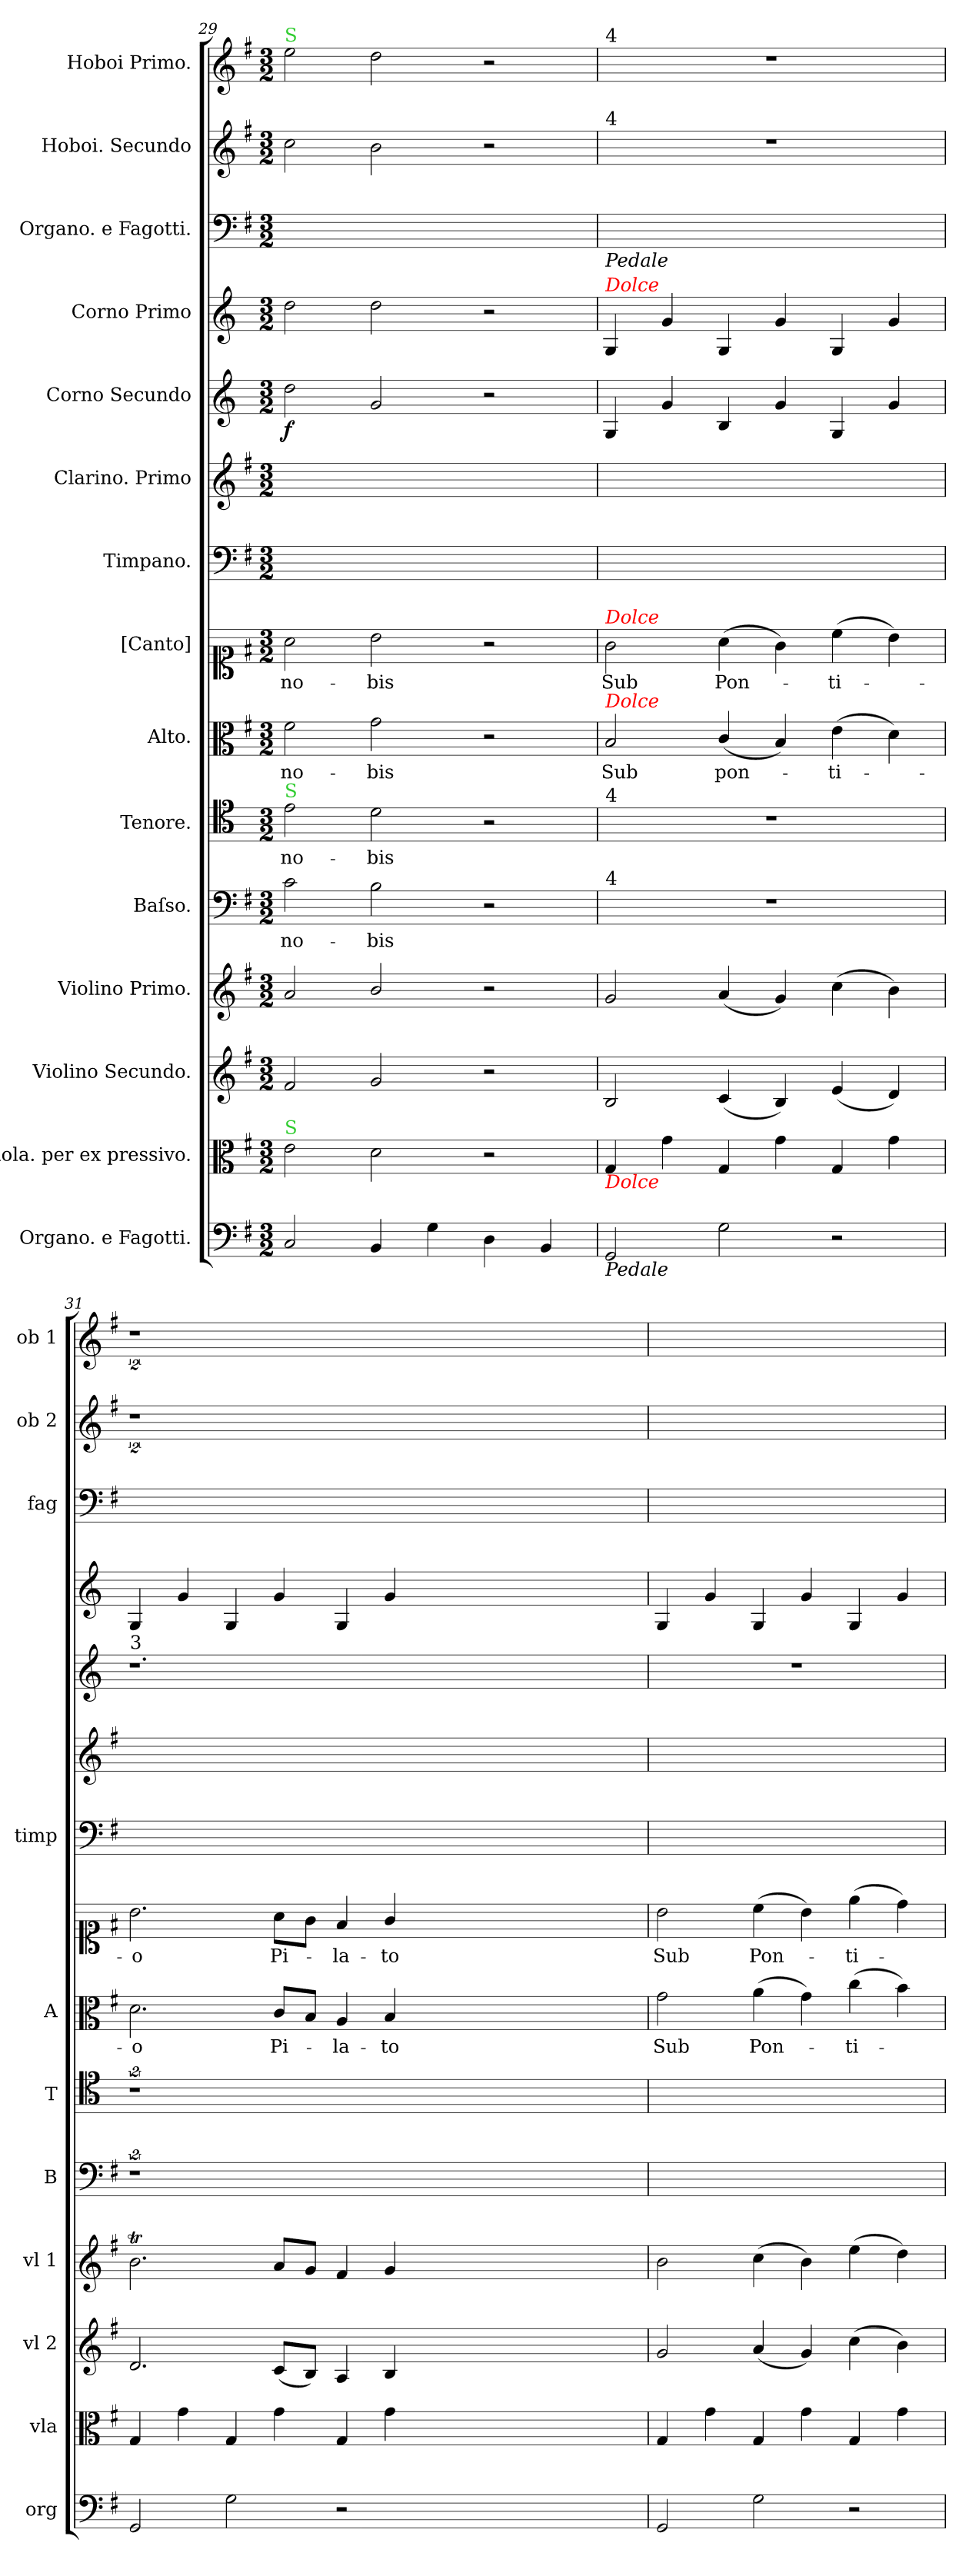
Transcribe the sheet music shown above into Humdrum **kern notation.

**kern	**dynam	**kern	**kern	**dynam	**kern	**dynam	**kern	**text	**kern	**text	**kern	**text	**kern	**text	**kern	**kern	**kern	**dynam	**kern	**kern	**kern	**kern
*part15	*part15	*part14	*part13	*part13	*part12	*part12	*part11	*part11	*part10	*part10	*part9	*part9	*part8	*part8	*part7	*part6	*part5	*part5	*part4	*part3	*part2	*part1
*staff15	*staff15	*staff14	*staff13	*staff13	*staff12	*staff12	*staff11	*staff11	*staff10	*staff10	*staff9	*staff9	*staff8	*staff8	*staff7	*staff6	*staff5	*staff5	*staff4	*staff3	*staff2	*staff1
*I"Organo. e Fagotti.	*	*I"Viola. per ex pressivo.	*I"Violino Secundo.	*	*I"Violino Primo.	*	*I"Baſso.	*	*I"Tenore.	*	*I"Alto.	*	*I"[Canto]	*	*I"Timpano.	*I"Clarino. Primo	*I"Corno Secundo	*	*I"Corno Primo	*I"Organo. e Fagotti.	*I"Hoboi. Secundo	*I"Hoboi Primo.
*I'org	*	*I'vla	*I'vl 2	*	*I'vl 1	*	*I'B	*	*I'T	*	*I'A	*	*	*	*I'timp	*	*	*	*	*I'fag	*I'ob 2	*I'ob 1
*clefF4	*	*clefC3	*clefG2	*	*clefG2	*	*clefF4	*	*clefC4	*	*clefC3	*	*clefC1	*	*clefF4	*clefG2	*clefG2	*	*clefG2	*clefF4	*clefG2	*clefG2
*k[f#]	*	*k[f#]	*k[f#]	*	*k[f#]	*	*k[f#]	*	*k[]	*	*k[f#]	*	*k[f#]	*	*k[f#]	*k[f#]	*k[]	*	*k[]	*k[f#]	*k[f#]	*k[f#]
*G:	*	*G:	*G:	*	*G:	*	*G:	*	*	*	*G:	*	*G:	*	*G:	*G:	*	*	*	*G:	*G:	*G:
*M3/2	*	*M3/2	*M3/2	*	*M3/2	*	*M3/2	*	*M3/2	*	*M3/2	*	*M3/2	*	*M3/2	*M3/2	*M3/2	*	*M3/2	*M3/2	*M3/2	*M3/2
=29	=29	=29	=29	=29	=29	=29	=29	=29	=29	=29	=29	=29	=29	=29	=29	=29	=29	=29	=29	=29	=29	=29
!	!	!	!	!	!	!	!	!	!	!	!	!	!	!	!	!	!	!	!	!	!	!LO:TX:a:color=limegreen:t=S
!	!	!	!	!	!	!	!	!	!LO:TX:a:color=limegreen:t=S	!	!	!	!	!	!	!	!	!	!	!	!	!
!	!	!LO:TX:a:color=limegreen:t=S	!	!	!	!	!	!	!	!	!	!	!	!	!	!	!	!	!	!	!	!
!	!	!	!	!	!	!	!	!	!	!	!	!	!	!	!	!	!	!LO:DY:b	!	!	!	!
2C/	.	2e\	2f#/	.	2a/	.	2c\	no-	2e\	no-	2f#\	no-	2a\	no-	1.ryy	1.ryy	2dd\	f	2dd\	2C/yy	2cc\	2ee\
4BB/	.	2d\	2g/	.	2b/	.	2B\	-bis	2d\	-bis	2g\	-bis	2b\	-bis	.	.	2g/	.	2dd\	4BB/yy	2b\	2dd\
4G\	.	.	.	.	.	.	.	.	.	.	.	.	.	.	.	.	.	.	.	4G\yy	.	.
4D\	.	2r	2r	.	2r	.	2r	.	2r	.	2r	.	2r	.	.	.	2r	.	2r	4D\yy	2r	2r
4BB/	.	.	.	.	.	.	.	.	.	.	.	.	.	.	.	.	.	.	.	4BB/yy	.	.
=30	=30	=30	=30	=30	=30	=30	=30	=30	=30	=30	=30	=30	=30	=30	=30	=30	=30	=30	=30	=30	=30	=30
!	!	!	!	!	!	!	!	!	!	!	!	!	!	!	!	!	!	!	!	!	!	!LO:TX:a:t=4
!	!	!	!	!	!	!	!	!	!	!	!	!	!	!	!	!	!	!	!	!	!LO:TX:a:t=4	!
!	!	!	!	!	!	!	!	!	!	!	!	!	!	!	!	!	!	!	!	!LO:TX:b:i:t=Pedale	!	!
!	!	!	!	!	!	!	!	!	!	!	!	!	!	!	!	!	!	!	!LO:TX:a:i:color=red:t=Dolce	!	!	!
!	!	!	!	!	!	!	!	!	!	!	!	!	!LO:TX:a:i:color=red:t=Dolce	!	!	!	!	!	!	!	!	!
!	!	!	!	!	!	!	!	!	!	!	!LO:TX:a:i:color=red:t=Dolce	!	!	!	!	!	!	!	!	!	!	!
!	!	!	!	!	!	!	!	!	!LO:TX:a:t=4	!	!	!	!	!	!	!	!	!	!	!	!	!
!	!	!	!	!	!	!	!LO:TX:a:t=4	!	!	!	!	!	!	!	!	!	!	!	!	!	!	!
!	!	!LO:TX:b:i:color=red:t=Dolce	!	!	!	!	!	!	!	!	!	!	!	!	!	!	!	!	!	!	!	!
!LO:TX:b:i:t=Pedale	!	!	!	!	!	!	!	!	!	!	!	!	!	!	!	!	!	!	!	!	!	!
!	!LO:DY:b	!	!	!LO:DY:a	!	!LO:DY:b:rj	!	!	!	!	!	!	!	!	!	!	!	!LO:DY:a	!	!	!	!
2GG/	pia	4G/	2B/	pia	2g/	pia	1.r	.	1.r	.	2B/	Sub	2g\	Sub	1.ryy	1.ryy	4G/	pia	4G/	2GG/yy	1.r	1.r
.	.	4g\	.	.	.	.	.	.	.	.	.	.	.	.	.	.	4g/	.	4g/	.	.	.
2G\	.	4G/	(4c/	.	(4a/	.	.	.	.	.	(4c/	pon-	(4a\	Pon-	.	.	4B/	.	4G/	2G\yy	.	.
.	.	4g\	4B/)	.	4g/)	.	.	.	.	.	4B/)	.	4g\)	.	.	.	4g/	.	4g/	.	.	.
2r	.	4G/	(4e/	.	(4cc\	.	.	.	.	.	(4e\	-ti-	(4cc\	-ti-	.	.	4G/	.	4G/	2ryy	.	.
.	.	4g\	4d/)	.	4b\)	.	.	.	.	.	4d\)	.	4b\)	.	.	.	4g/	.	4g/	.	.	.
=31	=31	=31	=31	=31	=31	=31	=31	=31	=31	=31	=31	=31	=31	=31	=31	=31	=31	=31	=31	=31	=31	=31
!	!	!	!	!	!	!	!	!	!	!	!	!	!	!	!	!	!LO:TX:a:t=3	!	!	!	!	!
2GG/	.	4G/	2.d/	.	2.bt\	.	2%9r	.	2%9r	.	2.d\	-o	2.b\	-o	1.ryy	1.ryy	1.r	.	4G/	2GG/yy	2%9r	2%9r
.	.	4g\	.	.	.	.	.	.	.	.	.	.	.	.	.	.	.	.	4g/	.	.	.
2G\	.	4G/	.	.	.	.	.	.	.	.	.	.	.	.	.	.	.	.	4G/	2G\yy	.	.
.	.	4g\	(8c/L	.	8a/L	.	.	.	.	.	8c/L	Pi-	8a\L	Pi-	.	.	.	.	4g/	.	.	.
.	.	.	8B/J)	.	8g/J	.	.	.	.	.	8B/J	.	8g\J	.	.	.	.	.	.	.	.	.
2r	.	4G/	4A/	.	4f#/	.	.	.	.	.	4A/	-la-	4f#/	-la-	.	.	.	.	4G/	2ryy	.	.
.	.	4g\	4B/	.	4g/	.	.	.	.	.	4B/	-to	4g/	-to	.	.	.	.	4g/	.	.	.
0.ryy	.	0.ryy	0.ryy	.	0.ryy	.	.	.	.	.	0.ryy	.	0.ryy	.	0.ryy	0.ryy	0.ryy	.	0.ryy	0.ryy	.	.
=32	=32	=32	=32	=32	=32	=32	=32	=32	=32	=32	=32	=32	=32	=32	=32	=32	=32	=32	=32	=32	=32	=32
2GG/	.	4G/	2g/	.	2b\	.	1.ryy	.	1.ryy	.	2g\	Sub	2b\	Sub	1.ryy	1.ryy	1.r	.	4G/	2GG/yy	1.ryy	1.ryy
.	.	4g\	.	.	.	.	.	.	.	.	.	.	.	.	.	.	.	.	4g/	.	.	.
2G\	.	4G/	(4a/	.	(4cc\	.	.	.	.	.	(4a\	Pon-	(4cc\	Pon-	.	.	.	.	4G/	2G\yy	.	.
.	.	4g\	4g/)	.	4b\)	.	.	.	.	.	4g\)	.	4b\)	.	.	.	.	.	4g/	.	.	.
2r	.	4G/	(4cc\	.	(4ee\	.	.	.	.	.	(4cc\	-ti-	(4ee\	-ti-	.	.	.	.	4G/	2ryy	.	.
.	.	4g\	4b\)	.	4dd\)	.	.	.	.	.	4b\)	.	4dd\)	.	.	.	.	.	4g/	.	.	.
=	=	=	=	=	=	=	=	=	=	=	=	=	=	=	=	=	=	=	=	=	=	=
*-	*-	*-	*-	*-	*-	*-	*-	*-	*-	*-	*-	*-	*-	*-	*-	*-	*-	*-	*-	*-	*-	*-
